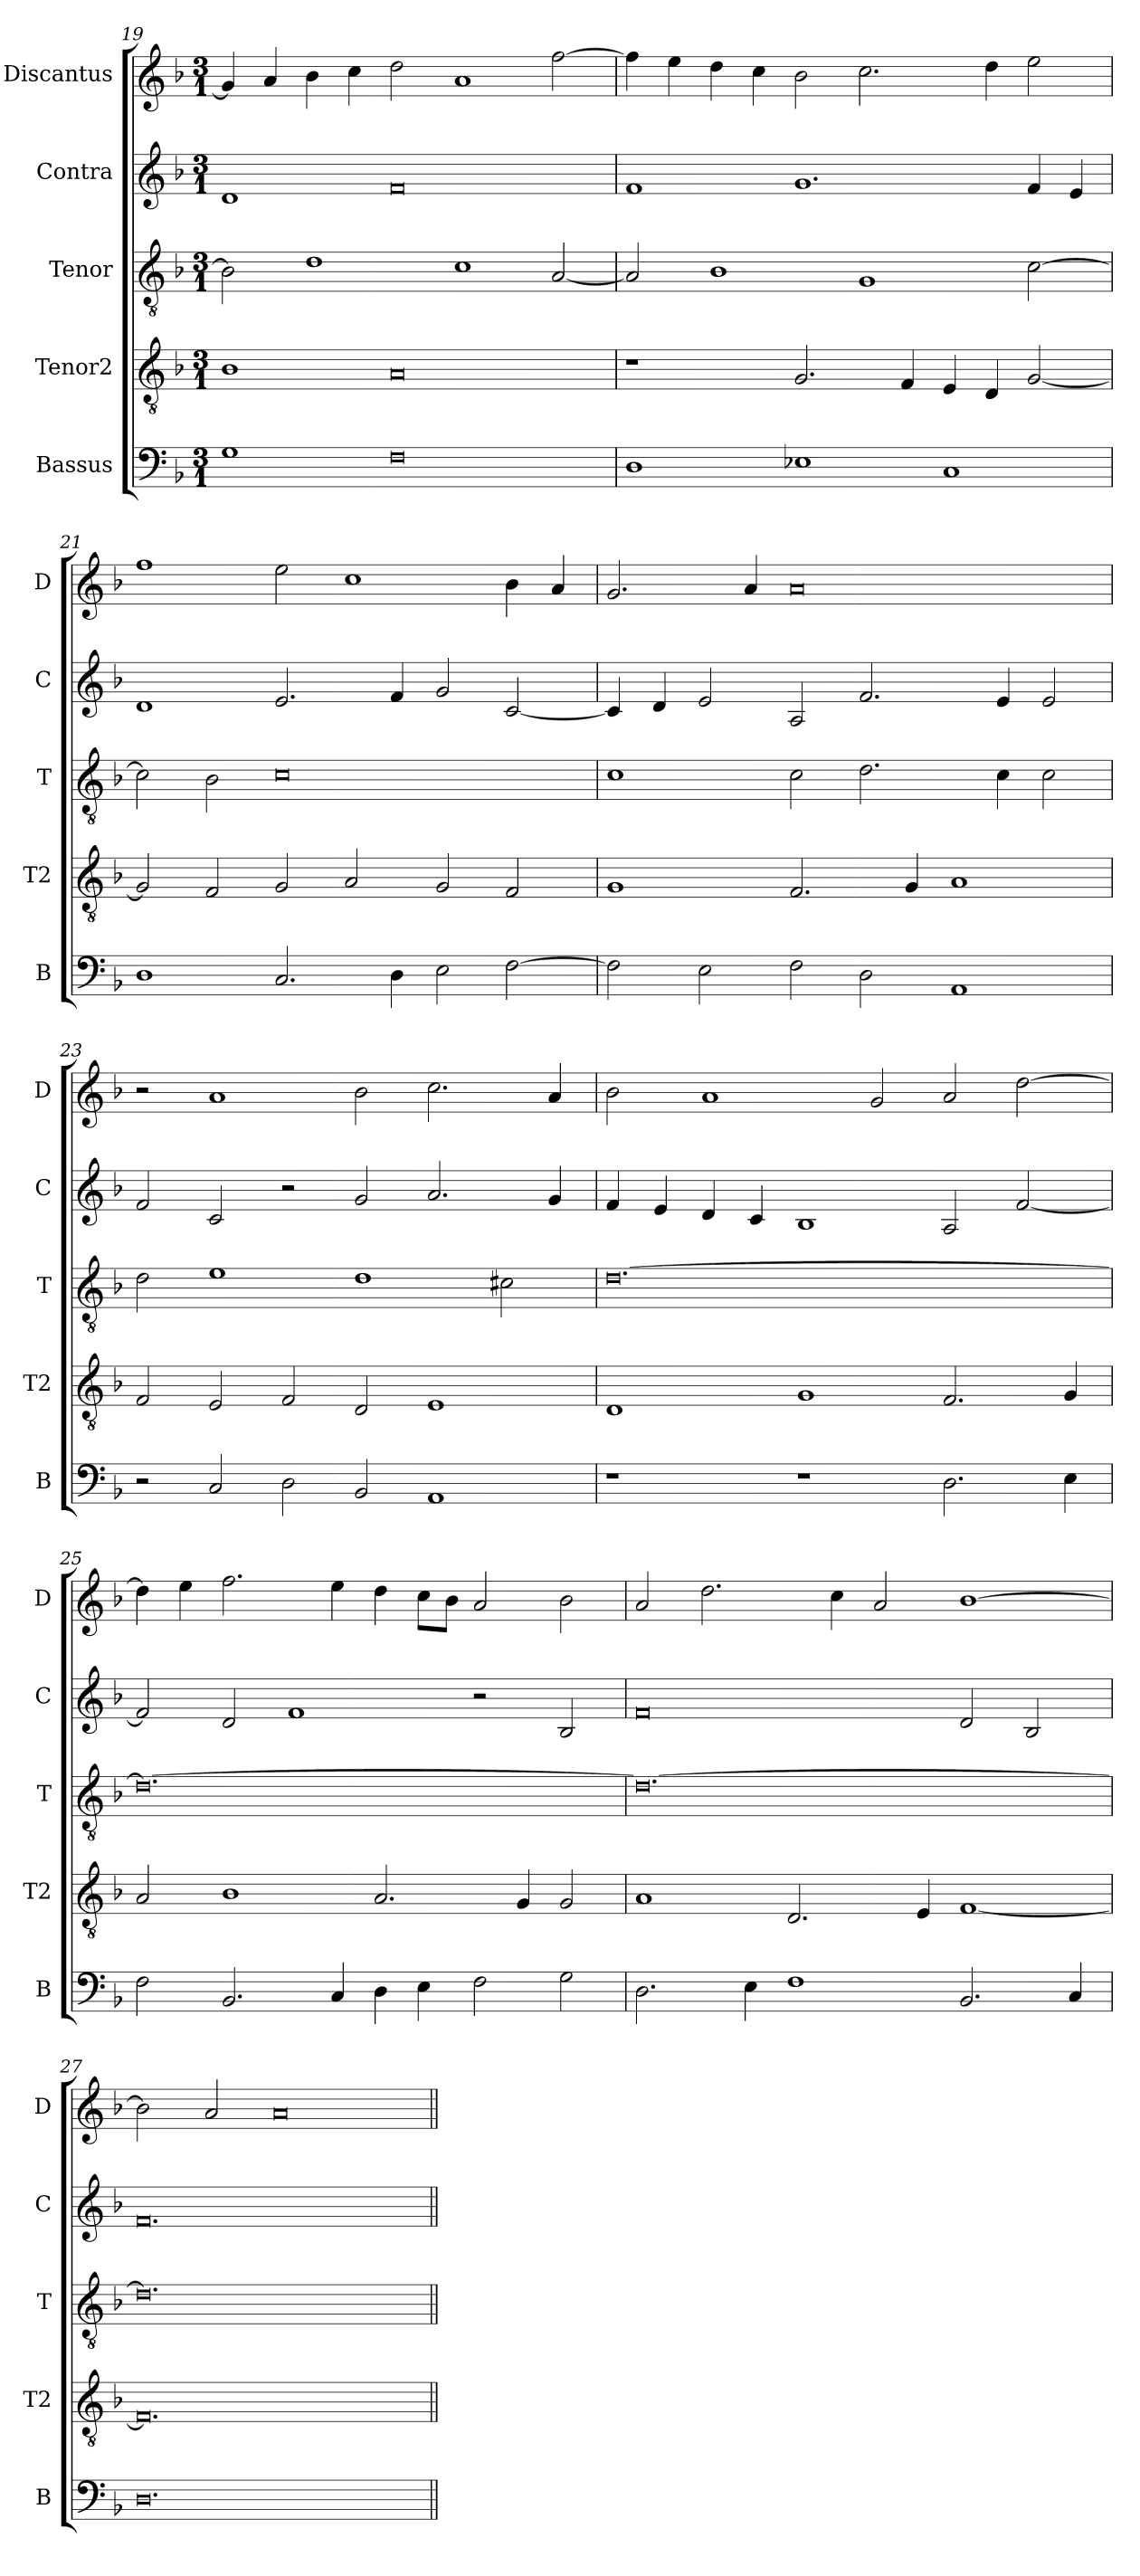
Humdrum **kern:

**kern	**kern	**kern	**kern	**kern
*part5	*part4	*part3	*part2	*part1
*staff5	*staff4	*staff3	*staff2	*staff1
*I"Bassus	*I"Tenor2	*I"Tenor	*I"Contra	*I"Discantus
*I'B	*I'T2	*I'T	*I'C	*I'D
*clefF4	*clefGv2	*clefGv2	*clefG2	*clefG2
*k[b-]	*k[b-]	*k[b-]	*k[b-]	*k[b-]
*M3/1	*M3/1	*M3/1	*M3/1	*M3/1
=19	=19	=19	=19	=19
1G	1B-	2B-\]	1d	4g/]
.	.	.	.	4a/
.	.	1d	.	4b-\
.	.	.	.	4cc\
0F	0A	.	0f	2dd\
.	.	1c	.	1a
.	.	[2A/	.	[2ff\
=20	=20	=20	=20	=20
1D	1r	2A/]	1f	4ff\]
.	.	.	.	4ee\
.	.	1B-	.	4dd\
.	.	.	.	4cc\
1E-X	2.G/	.	1.g	2b-\
.	.	1G	.	2.cc\
.	4F/	.	.	.
1C	4E/	.	.	.
.	4D/	.	.	4dd\
.	[2G/	[2c\	4f/	2ee\
.	.	.	4e/	.
=21	=21	=21	=21	=21
1D	2G/]	2c\]	1d	1ff
.	2F/	2B-\	.	.
2.C/	2G/	0c	2.e/	2ee\
.	2A/	.	.	1cc
4D\	.	.	4f/	.
2E\	2G/	.	2g/	.
[2F\	2F/	.	[2c/	4b-\
.	.	.	.	4a/
=22	=22	=22	=22	=22
2F\]	1G	1c	4c/]	2.g/
.	.	.	4d/	.
2E\	.	.	2e/	.
.	.	.	.	4a/
2F\	2.F/	2c\	2A/	0a
2D\	.	2.d\	2.f/	.
.	4G/	.	.	.
1AA	1A	.	.	.
.	.	4c\	4e/	.
.	.	2c\	2e/	.
=23	=23	=23	=23	=23
2r	2F/	2d\	2f/	2r
2C/	2E/	1e	2c/	1a
2D\	2F/	.	2r	.
2BB-/	2D/	1d	2g/	2b-\
1AA	1E	.	2.a/	2.cc\
.	.	2c#X\	.	.
.	.	.	4g/	4a/
=24	=24	=24	=24	=24
1r	1D	[0.d	4f/	2b-\
.	.	.	4e/	.
.	.	.	4d/	1a
.	.	.	4c/	.
1r	1G	.	1B-	.
.	.	.	.	2g/
2.D\	2.F/	.	2A/	2a/
.	.	.	[2f/	[2dd\
4E\	4G/	.	.	.
=25	=25	=25	=25	=25
2F\	2A/	0.d_	2f/]	4dd\]
.	.	.	.	4ee\
2.BB-/	1B-	.	2d/	2.ff\
.	.	.	1f	.
4C/	.	.	.	4ee\
4D\	2.A/	.	.	4dd\
4E\	.	.	.	8cc\L
.	.	.	.	8b-\J
2F\	.	.	2r	2a/
.	4G/	.	.	.
2G\	2G/	.	2B-/	2b-\
=26	=26	=26	=26	=26
2.D\	1A	0.d_	0f	2a/
.	.	.	.	2.dd\
4E\	.	.	.	.
1F	2.D/	.	.	.
.	.	.	.	4cc\
.	.	.	.	2a/
.	4E/	.	.	.
2.BB-/	[1F	.	2d/	[1b-
.	.	.	2B-/	.
4C/	.	.	.	.
=27	=27	=27	=27	=27
0.D	0.F]	0.d]	0.f	2b-\]
.	.	.	.	2a/
.	.	.	.	0a
=||	=||	=||	=||	=||
*-	*-	*-	*-	*-
